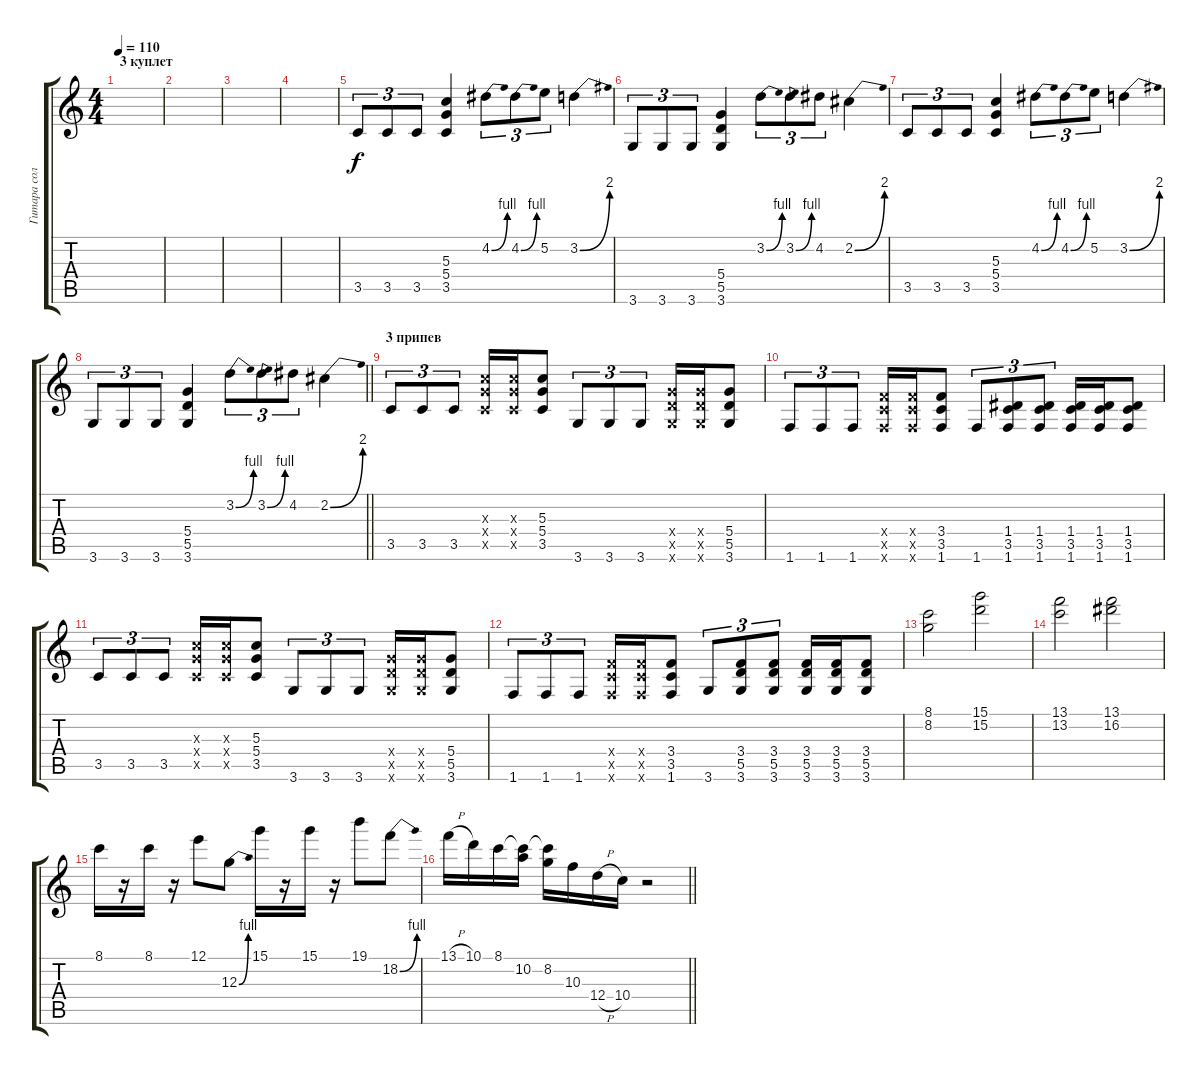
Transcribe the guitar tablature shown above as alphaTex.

\track ("Гитара соло" "Гитара сол") {instrument distortionguitar}
\staff {score tabs}
\tuning (E4 B3 G3 D3 A2 E2) {hide}
\ts (4 4)
\section ("" "3 куплет")
\tempo 110
\clef g2
\ks c
|
|
|
|
3.5.8{tu (3 2)} 3.5.8{tu (3 2)} 3.5.8{tu (3 2)} (5.3 5.4 3.5).4 4.2{be (bend 0 0 60 4)}.8{tu (3 2)} 4.2{be (bend 0 0 60 4)}.8{tu (3 2)} 5.2.8{tu (3 2)} 3.2{be (bend 0 0 60 8)}.4 |
3.6.8{tu (3 2)} 3.6.8{tu (3 2)} 3.6.8{tu (3 2)} (5.4 5.5 3.6).4 3.2{be (bend 0 0 60 4)}.8{tu (3 2)} 3.2{be (bend 0 0 60 4)}.8{tu (3 2)} 4.2.8{tu (3 2)} 2.2{be (bend 0 0 60 8)}.4 |
3.5.8{tu (3 2)} 3.5.8{tu (3 2)} 3.5.8{tu (3 2)} (5.3 5.4 3.5).4 4.2{be (bend 0 0 60 4)}.8{tu (3 2)} 4.2{be (bend 0 0 60 4)}.8{tu (3 2)} 5.2.8{tu (3 2)} 3.2{be (bend 0 0 60 8)}.4 |
\barLineRight lightlight
3.6.8{tu (3 2)} 3.6.8{tu (3 2)} 3.6.8{tu (3 2)} (5.4 5.5 3.6).4 3.2{be (bend 0 0 60 4)}.8{tu (3 2)} 3.2{be (bend 0 0 60 4)}.8{tu (3 2)} 4.2.8{tu (3 2)} 2.2{be (bend 0 0 60 8)}.4 |
\section ("" "3 припев")
3.5.8{tu (3 2)} 3.5.8{tu (3 2)} 3.5.8{tu (3 2)} (5.3{x} 5.4{x} 3.5{x}).16 (5.3{x} 5.4{x} 3.5{x}).16 (5.3 5.4 3.5).8 3.6.8{tu (3 2)} 3.6.8{tu (3 2)} 3.6.8{tu (3 2)} (5.4{x} 5.5{x} 3.6{x}).16 (5.4{x} 5.5{x} 3.6{x}).16 (5.4 5.5 3.6).8 |
1.6.8{tu (3 2)} 1.6.8{tu (3 2)} 1.6.8{tu (3 2)} (3.4{x} 3.5{x} 1.6{x}).16 (3.4{x} 3.5{x} 1.6{x}).16 (3.4 3.5 1.6).8 1.6.8{tu (3 2)} (1.4 3.5 1.6).8{tu (3 2)} (1.4 3.5 1.6).8{tu (3 2)} (1.4 3.5 1.6).16 (1.4 3.5 1.6).16 (1.4 3.5 1.6).8 |
3.5.8{tu (3 2)} 3.5.8{tu (3 2)} 3.5.8{tu (3 2)} (5.3{x} 5.4{x} 3.5{x}).16 (5.3{x} 5.4{x} 3.5{x}).16 (5.3 5.4 3.5).8 3.6.8{tu (3 2)} 3.6.8{tu (3 2)} 3.6.8{tu (3 2)} (5.4{x} 5.5{x} 3.6{x}).16 (5.4{x} 5.5{x} 3.6{x}).16 (5.4 5.5 3.6).8 |
1.6.8{tu (3 2)} 1.6.8{tu (3 2)} 1.6.8{tu (3 2)} (3.4{x} 3.5{x} 1.6{x}).16 (3.4{x} 3.5{x} 1.6{x}).16 (3.4 3.5 1.6).8 3.6.8{tu (3 2)} (3.4 5.5 3.6).8{tu (3 2)} (3.4 5.5 3.6).8{tu (3 2)} (3.4 5.5 3.6).16 (3.4 5.5 3.6).16 (3.4 5.5 3.6).8 |
(8.1 8.2).2 (15.1 15.2).2 |
(13.1 13.2).2 (13.1 16.2).2 |
8.1.16 r.16 8.1.16 r.16 12.1.8 12.3{be (bend 0 0 60 4)}.8 15.1.16 r.16 15.1.16 r.16 19.1.8 18.2{be (bend 0 0 60 4)}.8 |
\barLineRight lightlight
13.1{h}.16 10.1.16 8.1.16 (8.1{t} 10.2).16 (8.1{t} 8.2).16 10.3.16 12.4{h}.16 10.4.16 r.2
